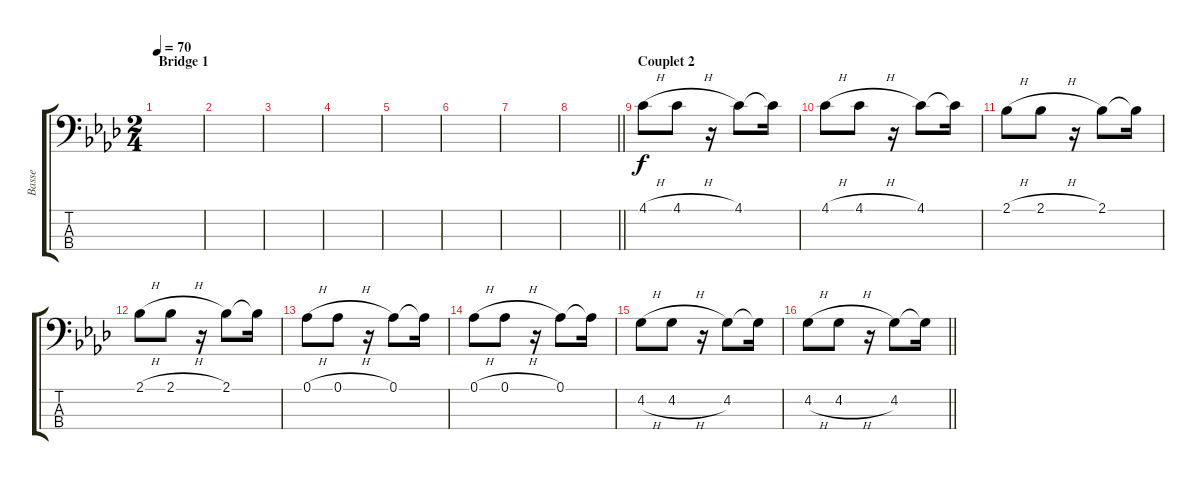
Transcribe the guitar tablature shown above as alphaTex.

\track ("Basse" "Basse") {instrument electricbassfinger}
\staff {score tabs}
\tuning (Ab2 Eb2 Bb1 F1) {hide}
\ts (2 4)
\section ("" "Bridge 1")
\tempo 70
\clef f4
\ks fminor
|
|
|
|
|
|
|
\barLineRight lightlight
|
\section ("" "Couplet 2")
4.1{h}.8 4.1{h}.8 r.16 4.1.8 4.1{t}.16 |
4.1{h}.8 4.1{h}.8 r.16 4.1.8 4.1{t}.16 |
2.1{h}.8 2.1{h}.8 r.16 2.1.8 2.1{t}.16 |
2.1{h}.8 2.1{h}.8 r.16 2.1.8 2.1{t}.16 |
0.1{h}.8 0.1{h}.8 r.16 0.1.8 0.1{t}.16 |
0.1{h}.8 0.1{h}.8 r.16 0.1.8 0.1{t}.16 |
4.2{h}.8 4.2{h}.8 r.16 4.2.8 4.2{t}.16 |
\barLineRight lightlight
4.2{h}.8 4.2{h}.8 r.16 4.2.8 4.2{t}.16
